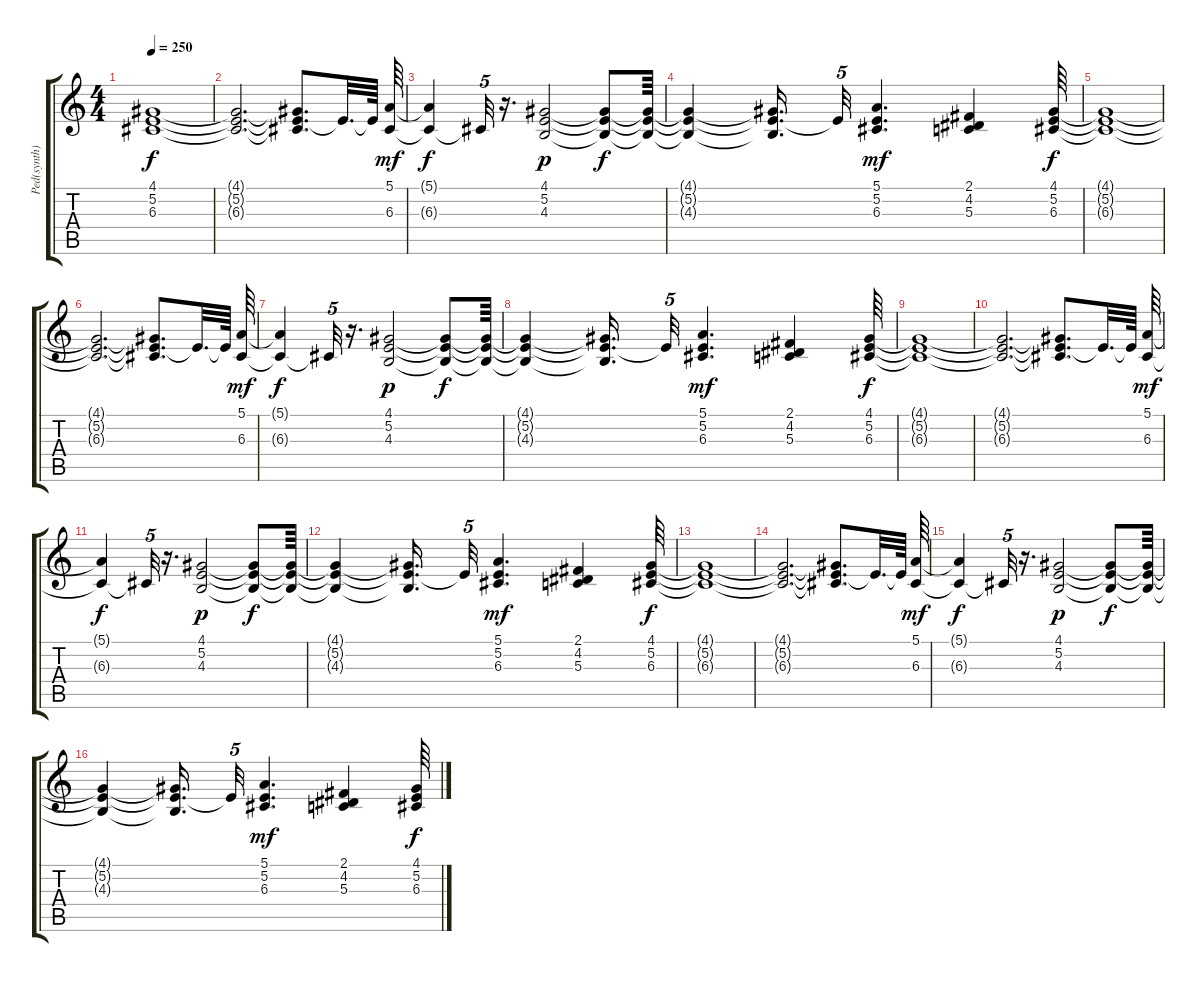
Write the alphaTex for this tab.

\track ("Ped(synth)" "Ped(synth)") {instrument pad8sweep}
\staff {score tabs}
\tuning (E4 B3 G3 D3 A2 E2) {hide}
\ts (4 4)
\tempo 250
\clef g2
\ks c
(4.1{t} 5.2{t} 6.3{t}).1{dy f} |
(4.1{t} 5.2{t} 6.3{t}).2{d} (4.1{t} 5.2{t} 6.3{t}).8{d} 5.2{t}.32{d} 5.2{t}.64 (5.1 6.3).64{dy mf} |
(5.1{t} 6.3{t}).4{dy f} 6.3{t}.32{tu (5 4)} r.16{d} (4.1 5.2 4.3).2{dy p} (4.1{t} 5.2{t} 4.3{t}).8{dy f} (4.1{t} 5.2{t} 4.3{t}).64 |
(4.1{t} 5.2{t} 4.3{t}).4 (4.1{t} 5.2{t} 4.3{t}).16{d} 5.2{t}.32{tu (5 4)} (5.1 5.2 6.3).4{d dy mf} (2.1 4.2 5.3).4 (4.1 5.2 6.3).64{dy f} |
(4.1{t} 5.2{t} 6.3{t}).1 |
(4.1{t} 5.2{t} 6.3{t}).2{d} (4.1{t} 5.2{t} 6.3{t}).8{d} 5.2{t}.32{d} 5.2{t}.64 (5.1 6.3).64{dy mf} |
(5.1{t} 6.3{t}).4{dy f} 6.3{t}.32{tu (5 4)} r.16{d} (4.1 5.2 4.3).2{dy p} (4.1{t} 5.2{t} 4.3{t}).8{dy f} (4.1{t} 5.2{t} 4.3{t}).64 |
(4.1{t} 5.2{t} 4.3{t}).4 (4.1{t} 5.2{t} 4.3{t}).16{d} 5.2{t}.32{tu (5 4)} (5.1 5.2 6.3).4{d dy mf} (2.1 4.2 5.3).4 (4.1 5.2 6.3).64{dy f} |
(4.1{t} 5.2{t} 6.3{t}).1 |
(4.1{t} 5.2{t} 6.3{t}).2{d} (4.1{t} 5.2{t} 6.3{t}).8{d} 5.2{t}.32{d} 5.2{t}.64 (5.1 6.3).64{dy mf} |
(5.1{t} 6.3{t}).4{dy f} 6.3{t}.32{tu (5 4)} r.16{d} (4.1 5.2 4.3).2{dy p} (4.1{t} 5.2{t} 4.3{t}).8{dy f} (4.1{t} 5.2{t} 4.3{t}).64 |
(4.1{t} 5.2{t} 4.3{t}).4 (4.1{t} 5.2{t} 4.3{t}).16{d} 5.2{t}.32{tu (5 4)} (5.1 5.2 6.3).4{d dy mf} (2.1 4.2 5.3).4 (4.1 5.2 6.3).64{dy f} |
(4.1{t} 5.2{t} 6.3{t}).1 |
(4.1{t} 5.2{t} 6.3{t}).2{d} (4.1{t} 5.2{t} 6.3{t}).8{d} 5.2{t}.32{d} 5.2{t}.64 (5.1 6.3).64{dy mf} |
(5.1{t} 6.3{t}).4{dy f} 6.3{t}.32{tu (5 4)} r.16{d} (4.1 5.2 4.3).2{dy p} (4.1{t} 5.2{t} 4.3{t}).8{dy f} (4.1{t} 5.2{t} 4.3{t}).64 |
(4.1{t} 5.2{t} 4.3{t}).4 (4.1{t} 5.2{t} 4.3{t}).16{d} 5.2{t}.32{tu (5 4)} (5.1 5.2 6.3).4{d dy mf} (2.1 4.2 5.3).4 (4.1 5.2 6.3).64{dy f}
